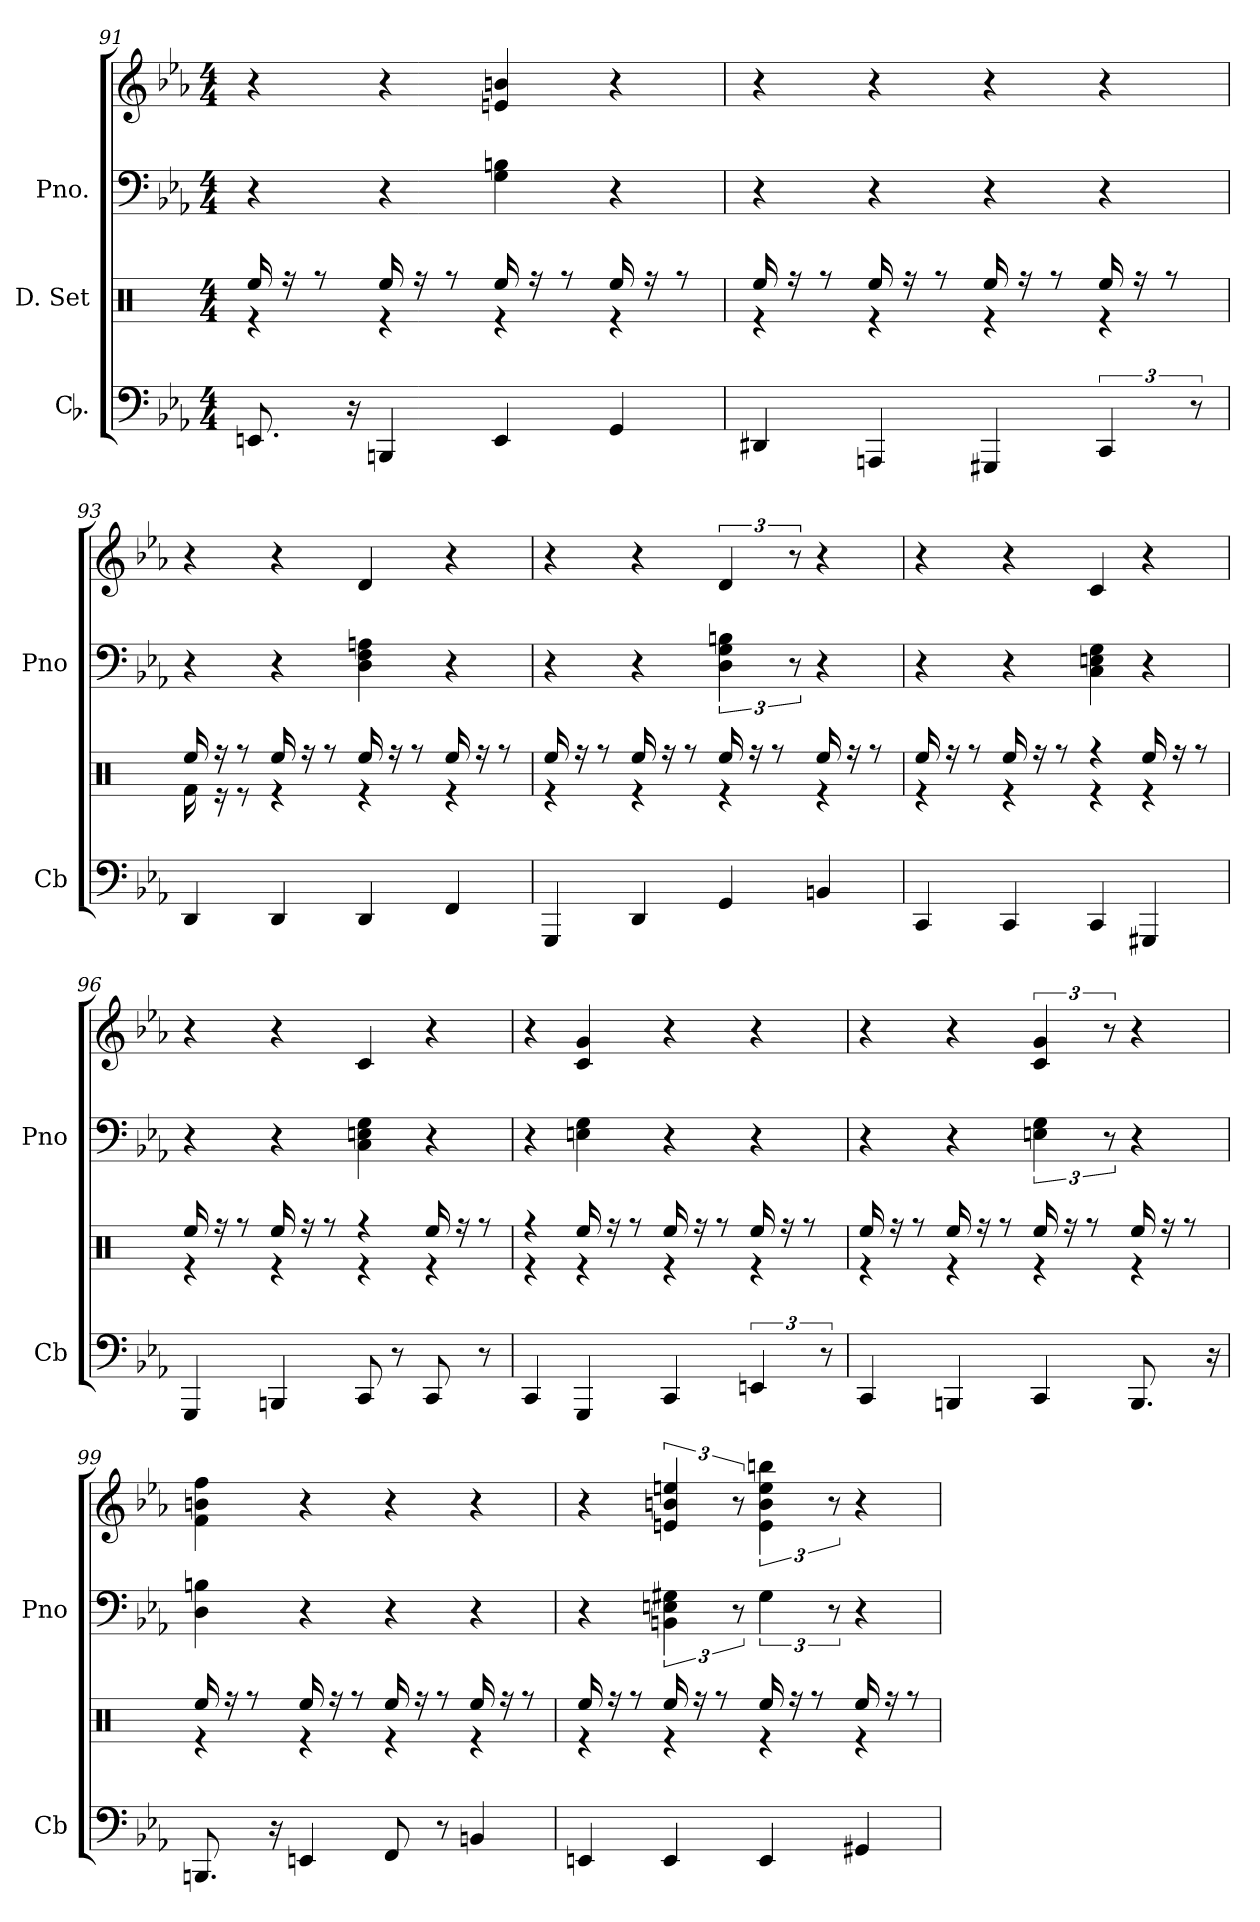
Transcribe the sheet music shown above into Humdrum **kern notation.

**kern	**kern	**kern	**kern
*part3	*part2	*part1	*part1
*staff4	*staff3	*staff2	*staff1
*I"Cb.	*I"D. Set	*I"Pno.	*
*I'Cb	*	*I'Pno	*
*clefF4	*clefX	*clefF4	*clefG2
*k[b-e-a-]	*k[]	*k[b-e-a-]	*k[b-e-a-]
*M4/4	*M4/4	*M4/4	*M4/4
=91	=91	=91	=91
*	*^	*	*
8.EEn	4re	16Ree/	4r	4r
.	.	16rff	.	.
.	.	8rff	.	.
16r	.	.	.	.
4BBBn	4re	16Ree/	4r	4r
.	.	16rff	.	.
.	.	8rff	.	.
4EE	4re	16Ree/	4G 4Bn	4en 4bn
.	.	16rff	.	.
.	.	8rff	.	.
4GG	4re	16Ree/	4r	4r
.	.	16rff	.	.
.	.	8rff	.	.
=92	=92	=92	=92	=92
4DD#X	4re	16Ree/	4r	4r
.	.	16rff	.	.
.	.	8rff	.	.
4AAAn	4re	16Ree/	4r	4r
.	.	16rff	.	.
.	.	8rff	.	.
4GGG#X	4re	16Ree/	4r	4r
.	.	16rff	.	.
.	.	8rff	.	.
6CC	4re	16Ree/	4r	4r
.	.	16rff	.	.
.	.	8rff	.	.
12r	.	.	.	.
=93	=93	=93	=93	=93
4DD	16Rf\	16Ree/	4r	4r
.	16re	16rff	.	.
.	8re	8rff	.	.
4DD	4re	16Ree/	4r	4r
.	.	16rff	.	.
.	.	8rff	.	.
4DD	4re	16Ree/	4D 4F 4An	4d
.	.	16rff	.	.
.	.	8rff	.	.
4FF	4re	16Ree/	4r	4r
.	.	16rff	.	.
.	.	8rff	.	.
=94	=94	=94	=94	=94
4GGG	4re	16Ree/	4r	4r
.	.	16rff	.	.
.	.	8rff	.	.
4DD	4re	16Ree/	4r	4r
.	.	16rff	.	.
.	.	8rff	.	.
4GG	4re	16Ree/	6D 6G 6Bn	6d
.	.	16rff	.	.
.	.	8rff	.	.
.	.	.	12r	12r
4BBn	4re	16Ree/	4r	4r
.	.	16rff	.	.
.	.	8rff	.	.
=95	=95	=95	=95	=95
4CC	4re	16Ree/	4r	4r
.	.	16rff	.	.
.	.	8rff	.	.
4CC	4re	16Ree/	4r	4r
.	.	16rff	.	.
.	.	8rff	.	.
4CC	4re	4rff	4C 4En 4G	4c
4GGG#X	4re	16Ree/	4r	4r
.	.	16rff	.	.
.	.	8rff	.	.
=96	=96	=96	=96	=96
4GGG	4re	16Ree/	4r	4r
.	.	16rff	.	.
.	.	8rff	.	.
4BBBn	4re	16Ree/	4r	4r
.	.	16rff	.	.
.	.	8rff	.	.
8CC	4re	4rff	4C 4En 4G	4c
8r	.	.	.	.
8CC	4re	16Ree/	4r	4r
.	.	16rff	.	.
8r	.	8rff	.	.
=97	=97	=97	=97	=97
4CC	4re	4rff	4r	4r
4GGG	4re	16Ree/	4En 4G	4c 4g
.	.	16rff	.	.
.	.	8rff	.	.
4CC	4re	16Ree/	4r	4r
.	.	16rff	.	.
.	.	8rff	.	.
6EEn	4re	16Ree/	4r	4r
.	.	16rff	.	.
.	.	8rff	.	.
12r	.	.	.	.
=98	=98	=98	=98	=98
4CC	4re	16Ree/	4r	4r
.	.	16rff	.	.
.	.	8rff	.	.
4BBBn	4re	16Ree/	4r	4r
.	.	16rff	.	.
.	.	8rff	.	.
4CC	4re	16Ree/	6En 6G	6c 6g
.	.	16rff	.	.
.	.	8rff	.	.
.	.	.	12r	12r
8.BBB	4re	16Ree/	4r	4r
.	.	16rff	.	.
.	.	8rff	.	.
16r	.	.	.	.
=99	=99	=99	=99	=99
8.BBBn	4re	16Ree/	4D 4Bn	4f 4bn 4ff
.	.	16rff	.	.
.	.	8rff	.	.
16r	.	.	.	.
4EEn	4re	16Ree/	4r	4r
.	.	16rff	.	.
.	.	8rff	.	.
8FF	4re	16Ree/	4r	4r
.	.	16rff	.	.
8r	.	8rff	.	.
4BBn	4re	16Ree/	4r	4r
.	.	16rff	.	.
.	.	8rff	.	.
=100	=100	=100	=100	=100
4EEn	4re	16Ree/	4r	4r
.	.	16rff	.	.
.	.	8rff	.	.
4EE	4re	16Ree/	6BBn 6En 6G#X	6en 6bn 6een
.	.	16rff	.	.
.	.	8rff	.	.
.	.	.	12r	12r
4EE	4re	16Ree/	6G#	6e 6b 6ee 6bbn
.	.	16rff	.	.
.	.	8rff	.	.
.	.	.	12r	12r
4GG#X	4re	16Ree/	4r	4r
.	.	16rff	.	.
.	.	8rff	.	.
*	*v	*v	*	*
=	=	=	=
*-	*-	*-	*-
